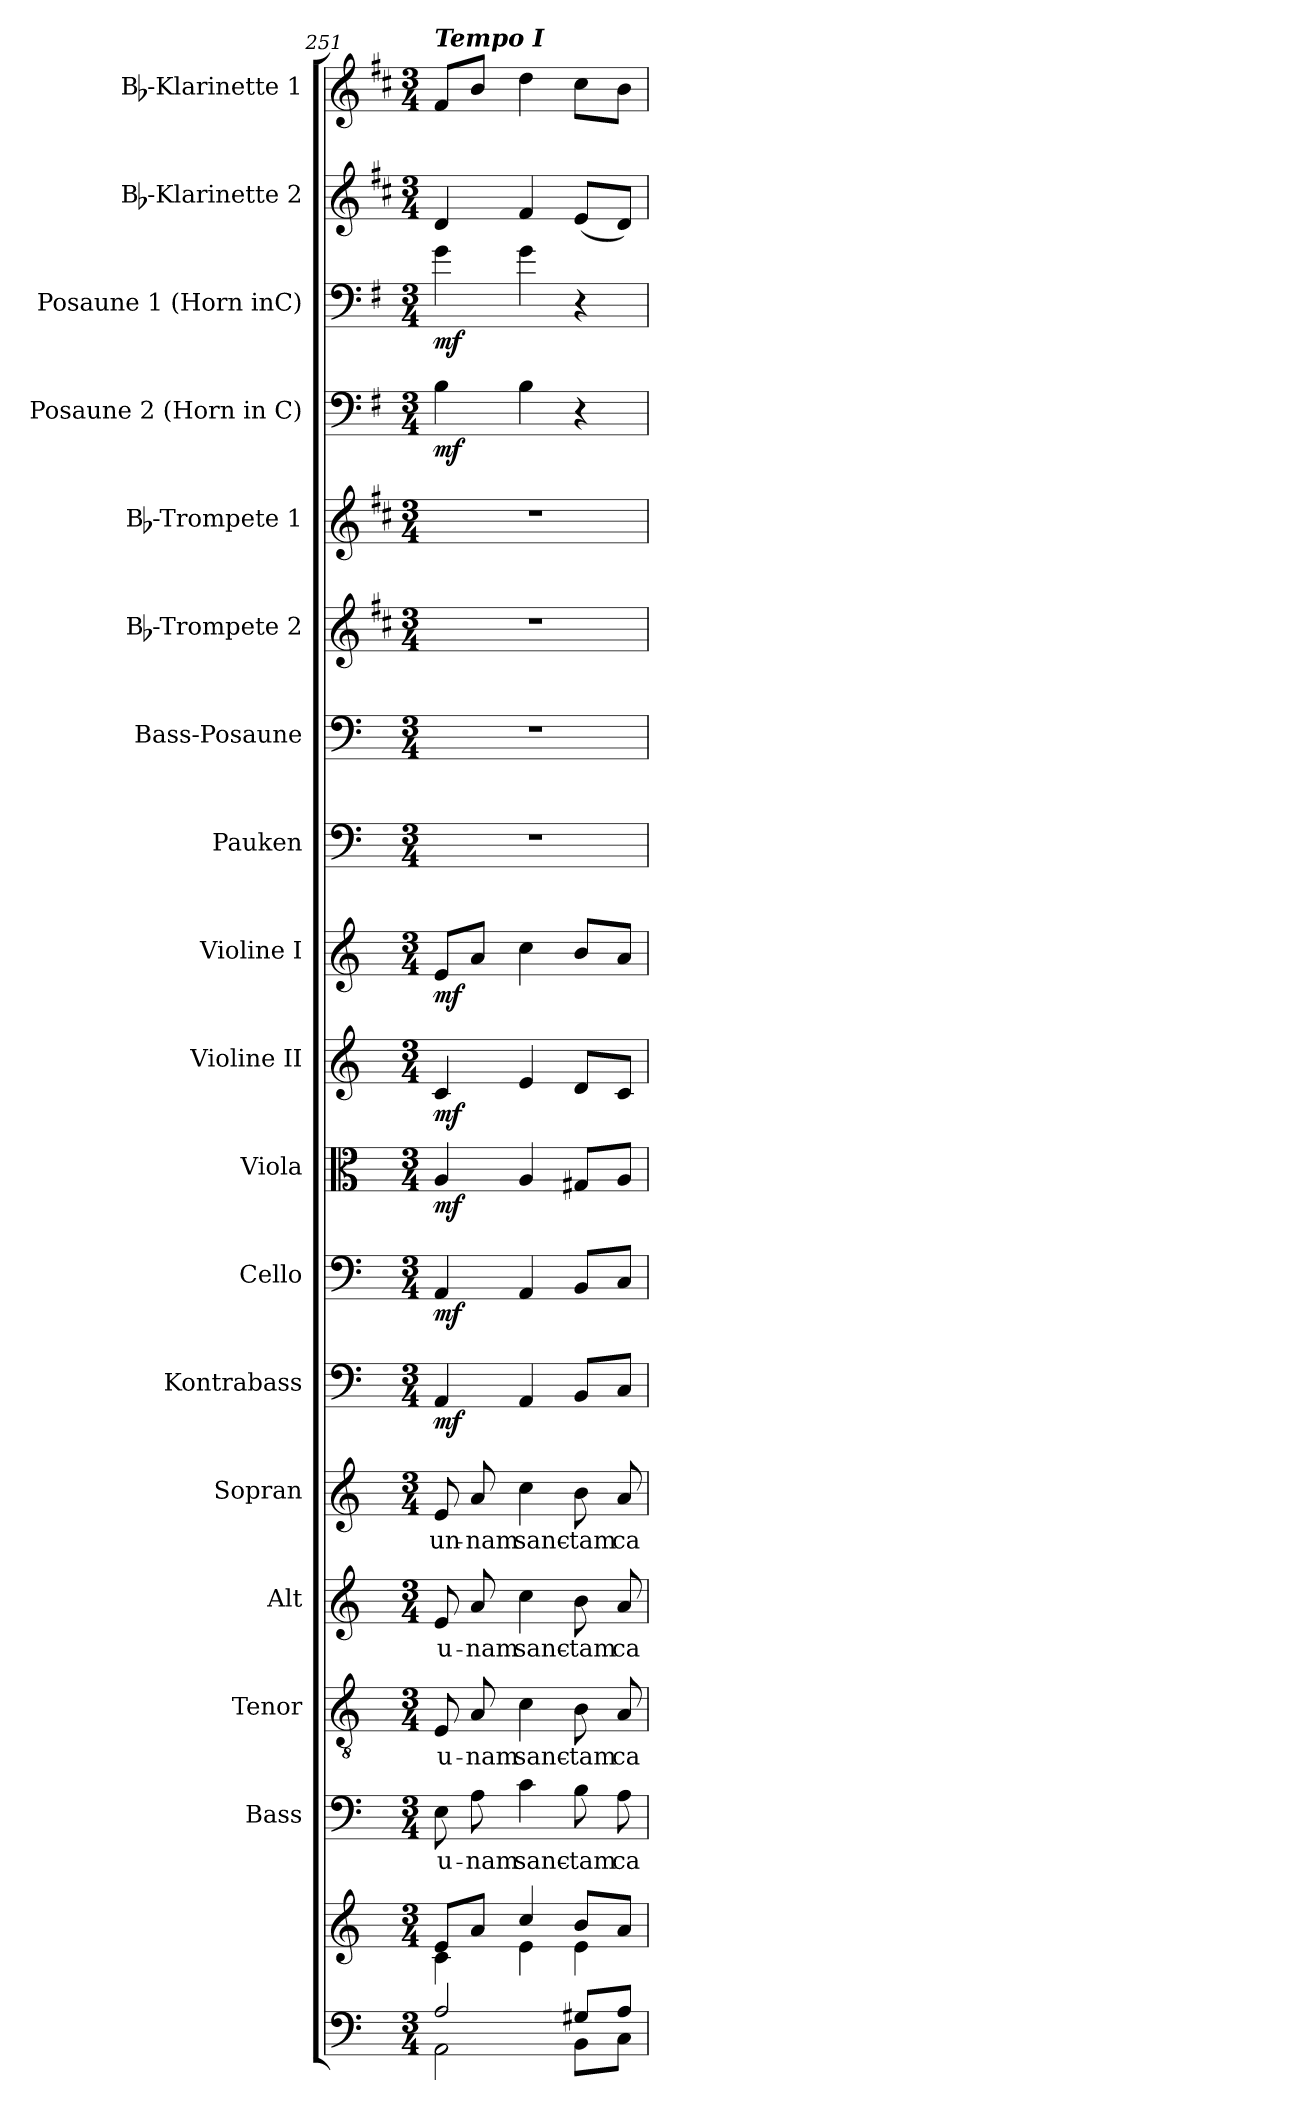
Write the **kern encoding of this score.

**kern	**kern	**kern	**text	**kern	**text	**kern	**text	**kern	**text	**kern	**dynam	**kern	**dynam	**kern	**dynam	**kern	**dynam	**kern	**dynam	**kern	**kern	**kern	**kern	**kern	**dynam	**kern	**dynam	**kern	**kern
*part18	*part18	*part17	*part17	*part16	*part16	*part15	*part15	*part14	*part14	*part13	*part13	*part12	*part12	*part11	*part11	*part10	*part10	*part9	*part9	*part8	*part7	*part6	*part5	*part4	*part4	*part3	*part3	*part2	*part1
*staff19	*staff18	*staff17	*staff17	*staff16	*staff16	*staff15	*staff15	*staff14	*staff14	*staff13	*staff13	*staff12	*staff12	*staff11	*staff11	*staff10	*staff10	*staff9	*staff9	*staff8	*staff7	*staff6	*staff5	*staff4	*staff4	*staff3	*staff3	*staff2	*staff1
*	*	*I"Bass	*	*I"Tenor	*	*I"Alt	*	*I"Sopran	*	*I"Kontrabass	*	*I"Cello	*	*I"Viola	*	*I"Violine II	*	*I"Violine I	*	*I"Pauken	*I"Bass-Posaune	*I"Bb-Trompete 2	*I"Bb-Trompete 1	*I"Posaune 2 (Horn in C)	*	*I"Posaune 1 (Horn inC)	*	*I"Bb-Klarinette 2	*I"Bb-Klarinette 1
*	*	*I'B.	*	*I'T.	*	*I'A.	*	*I'S.	*	*I'Kb.	*	*	*	*I'Vla.	*	*I'Vl. II	*	*I'Vl. I	*	*I'Pk.	*I'B-Pos.	*I'Bb Trp. 2	*I'Bb Trp. 1	*I'Pos. 2	*	*I'Pos. 1	*	*I'Bb Kl. 2	*I'Bb Kl. 1
*clefF4	*clefG2	*clefF4	*	*clefGv2	*	*clefG2	*	*clefG2	*	*clefF4	*	*clefF4	*	*clefC3	*	*clefG2	*	*clefG2	*	*clefF4	*clefF4	*clefG2	*clefG2	*clefF4	*	*clefF4	*	*clefG2	*clefG2
*	*	*	*	*	*	*	*	*	*	*ITrd7c12	*	*	*	*	*	*	*	*	*	*	*	*ITrd1c2	*ITrd1c2	*ITrd4c7	*	*ITrd4c7	*	*ITrd1c2	*ITrd1c2
*k[]	*k[]	*k[]	*	*k[]	*	*k[]	*	*k[]	*	*k[]	*	*k[]	*	*k[]	*	*k[]	*	*k[]	*	*k[]	*k[]	*k[]	*k[]	*k[]	*	*k[]	*	*k[]	*k[]
*C:	*C:	*C:	*	*C:	*	*C:	*	*C:	*	*C:	*	*C:	*	*C:	*	*C:	*	*C:	*	*C:	*C:	*C:	*C:	*C:	*	*C:	*	*C:	*C:
*M3/4	*M3/4	*M3/4	*	*M3/4	*	*M3/4	*	*M3/4	*	*M3/4	*	*M3/4	*	*M3/4	*	*M3/4	*	*M3/4	*	*M3/4	*M3/4	*M3/4	*M3/4	*M3/4	*	*M3/4	*	*M3/4	*M3/4
=251	=251	=251	=251	=251	=251	=251	=251	=251	=251	=251	=251	=251	=251	=251	=251	=251	=251	=251	=251	=251	=251	=251	=251	=251	=251	=251	=251	=251	=251
*^	*^	*	*	*	*	*	*	*	*	*	*	*	*	*	*	*	*	*	*	*	*	*	*	*	*	*	*	*	*
!	!	!	!	!	!	!	!	!	!	!	!	!	!	!	!	!	!	!	!	!	!	!	!	!	!	!	!	!	!	!	!LO:TX:a:Bi:t=Tempo I
!	!	!	!	!	!LO:LY:b	!	!LO:LY:b	!	!LO:LY:b	!	!LO:LY:b	!	!LO:DY:b	!	!LO:DY:b	!	!LO:DY:b	!	!LO:DY:b	!	!LO:DY:b	!	!	!	!	!	!LO:DY:b	!	!LO:DY:b	!	!
2A/	2AA\	8e/L	4c\	8E\	u-	8E/	u-	8e/	u-	8e/	un-	4AAA/	mf	4AA/	mf	4A/	mf	4c/	mf	8e/L	mf	2.r	2.r	2.r	2.r	4E\	mf	4c\	mf	4c/	8e/L
!	!	!	!	!	!LO:LY:b	!	!LO:LY:b	!	!LO:LY:b	!	!LO:LY:b	!	!	!	!	!	!	!	!	!	!	!	!	!	!	!	!	!	!	!	!
.	.	8a/J	.	8A\	-nam	8A/	-nam	8a/	-nam	8a/	-nam	.	.	.	.	.	.	.	.	8a/J	.	.	.	.	.	.	.	.	.	.	8a/J
!	!	!	!	!	!LO:LY:b	!	!LO:LY:b	!	!LO:LY:b	!	!LO:LY:b	!	!	!	!	!	!	!	!	!	!	!	!	!	!	!	!	!	!	!	!
.	.	4cc/	4e\	4c\	sanc-	4c\	sanc-	4cc\	sanc-	4cc\	sanc-	4AAA/	.	4AA/	.	4A/	.	4e/	.	4cc\	.	.	.	.	.	4E\	.	4c\	.	4e/	4cc\
!	!	!	!	!	!LO:LY:b	!	!LO:LY:b	!	!LO:LY:b	!	!LO:LY:b	!	!	!	!	!	!	!	!	!	!	!	!	!	!	!	!	!	!	!	!
8G#X/L	8BB\L	8b/L	4e\	8B\	-tam	8B\	-tam	8b\	-tam	8b\	-tam	8BBB/L	.	8BB/L	.	8G#X/L	.	8d/L	.	8b/L	.	.	.	.	.	4r	.	4r	.	(<8d/L	8b\L
!	!	!	!	!	!LO:LY:b	!	!LO:LY:b	!	!LO:LY:b	!	!LO:LY:b	!	!	!	!	!	!	!	!	!	!	!	!	!	!	!	!	!	!	!	!
8A/J	8C\J	8a/J	.	8A\	ca-	8A/	ca-	8a/	ca-	8a/	ca-	8CC/J	.	8C/J	.	8A/J	.	8c/J	.	8a/J	.	.	.	.	.	.	.	.	.	8c/J)	8a\J
*v	*v	*	*	*	*	*	*	*	*	*	*	*	*	*	*	*	*	*	*	*	*	*	*	*	*	*	*	*	*	*	*
*	*v	*v	*	*	*	*	*	*	*	*	*	*	*	*	*	*	*	*	*	*	*	*	*	*	*	*	*	*	*	*
=	=	=	=	=	=	=	=	=	=	=	=	=	=	=	=	=	=	=	=	=	=	=	=	=	=	=	=	=	=
*-	*-	*-	*-	*-	*-	*-	*-	*-	*-	*-	*-	*-	*-	*-	*-	*-	*-	*-	*-	*-	*-	*-	*-	*-	*-	*-	*-	*-	*-
